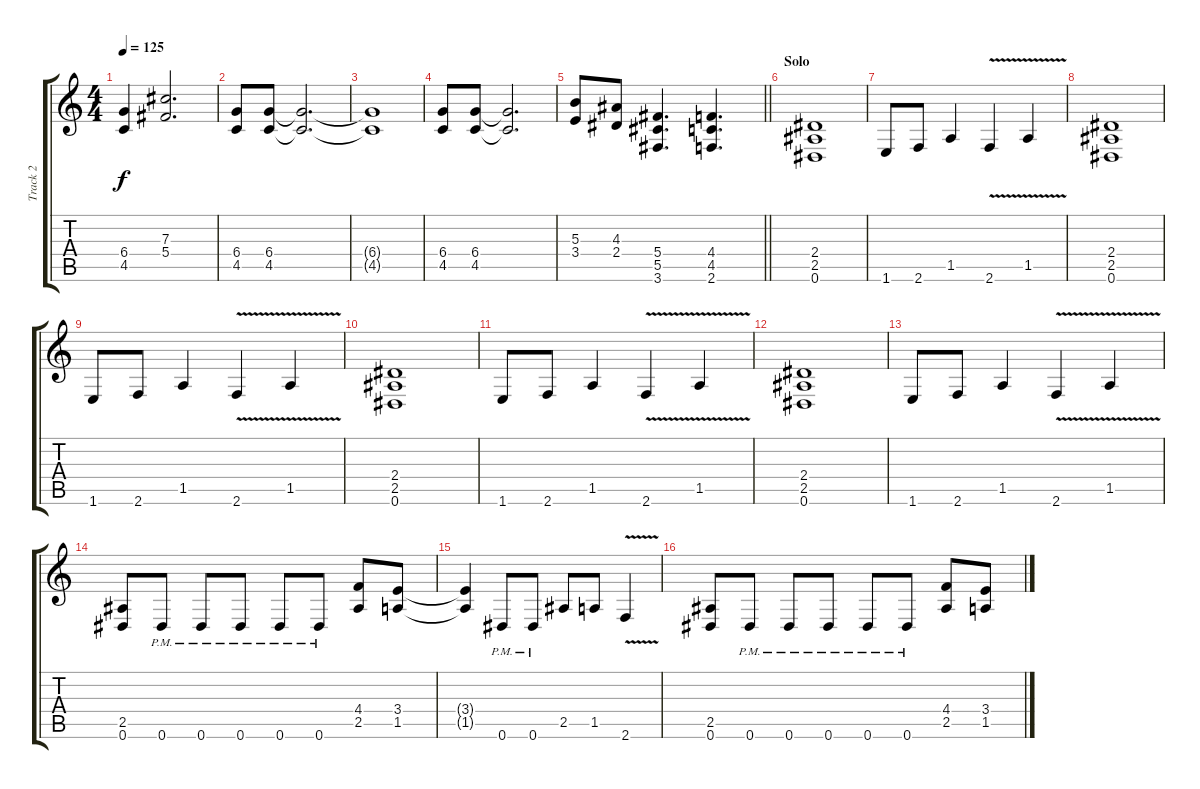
\track ("Track 2" "Track 2") {instrument distortionguitar}
\staff {score tabs}
\tuning (Eb4 Bb3 Gb3 Db3 Ab2 Eb2) {hide}
\ts (4 4)
\tempo 125
\clef g2
\ks c
(6.4{t} 4.5{t}).4{dy f} (7.3 5.4).2{d} |
(6.4 4.5).8 (6.4 4.5).8 (6.4{t} 4.5{t}).2{d} |
(6.4{t} 4.5{t}).1 |
(6.4 4.5).8 (6.4 4.5).8 (6.4{t} 4.5{t}).2{d} |
\barLineRight lightlight
(5.3 3.4).8 (4.3 2.4).8 (5.4 5.5 3.6).4{d} (4.4 4.5 2.6).4{d} |
\section ("" "Solo")
(2.4 2.5 0.6).1 |
1.6.8 2.6.8 1.5.4 2.6{v}.4 1.5{v}.4 |
(2.4 2.5 0.6).1 |
1.6.8 2.6.8 1.5.4 2.6{v}.4 1.5{v}.4 |
(2.4 2.5 0.6).1 |
1.6.8 2.6.8 1.5.4 2.6{v}.4 1.5{v}.4 |
(2.4 2.5 0.6).1 |
1.6.8 2.6.8 1.5.4 2.6{v}.4 1.5{v}.4 |
(2.5 0.6).8 0.6{pm}.8 0.6{pm}.8 0.6{pm}.8 0.6{pm}.8 0.6{pm}.8 (4.4 2.5).8 (3.4 1.5).8 |
(3.4{t} 1.5{t}).4 0.6{pm}.8 0.6{pm}.8 2.5.8 1.5.8 2.6{v}.4 |
(2.5 0.6).8 0.6{pm}.8 0.6{pm}.8 0.6{pm}.8 0.6{pm}.8 0.6{pm}.8 (4.4 2.5).8 (3.4 1.5).8
